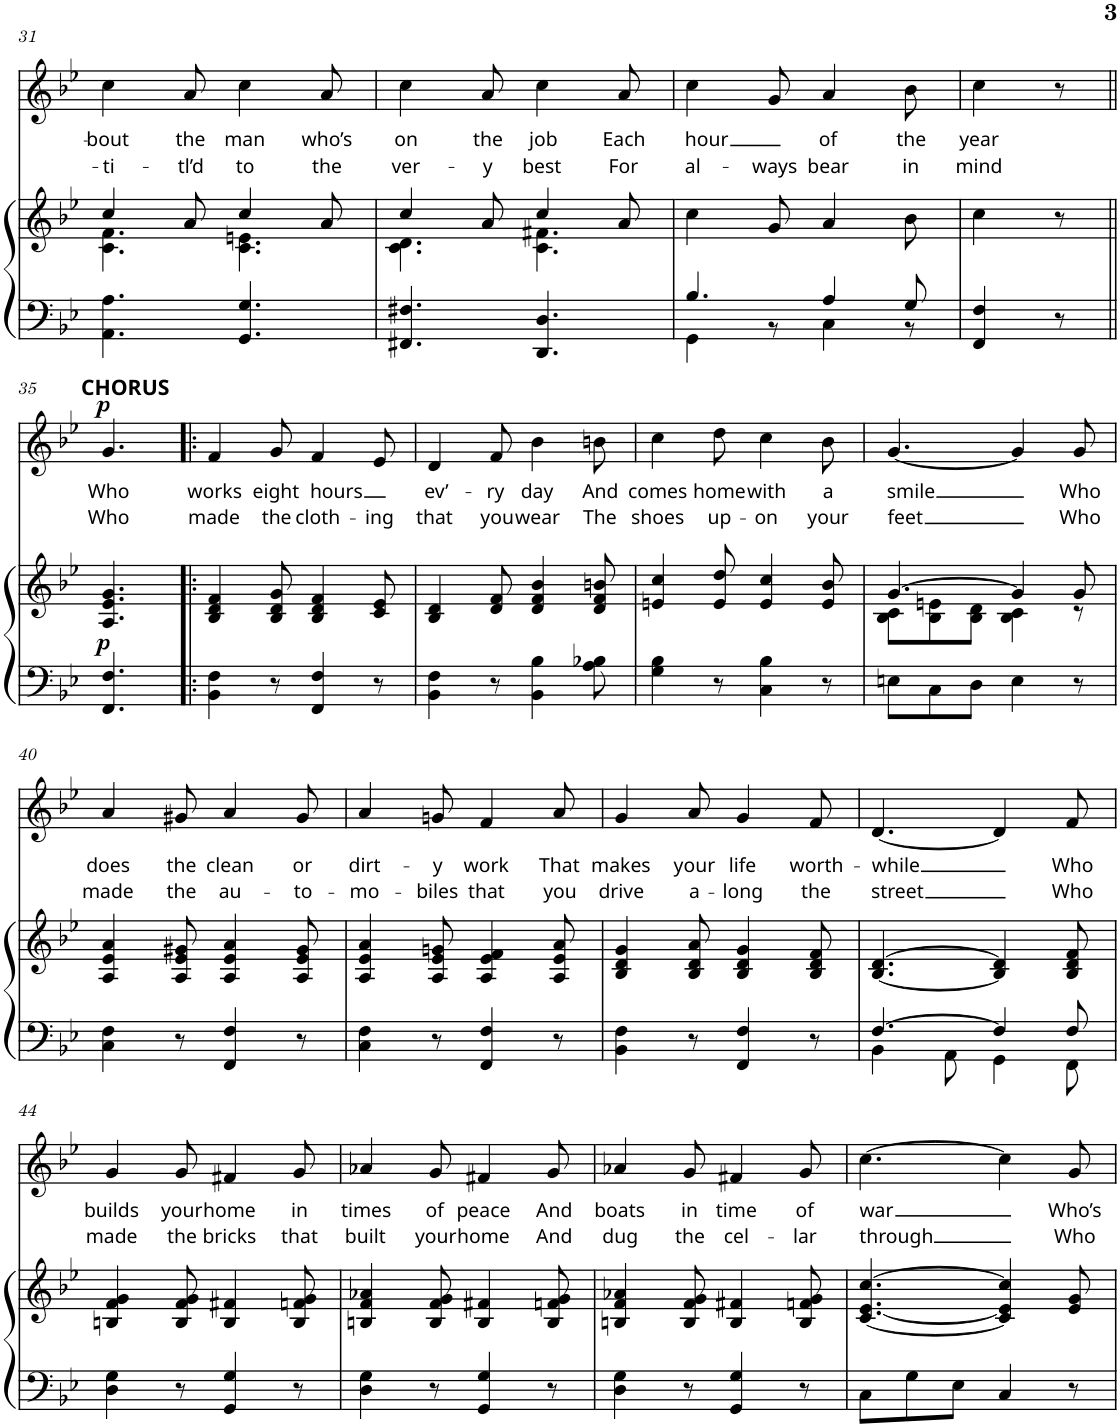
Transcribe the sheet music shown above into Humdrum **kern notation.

**kern	**kern	**dynam	**kern	**text	**text	**dynam
*part2	*part2	*part2	*part1	*part1	*part1	*part1
*staff3	*staff2	*staff2/3	*staff1	*staff1	*staff1	*staff1
*I"Piano	*	*	*I"Voice	*	*	*
*I'Pno.	*	*	*I'Vo.	*	*	*
!!LO:PB:g=z
*clefF4	*clefG2	*	*clefG2	*	*	*
*k[b-e-]	*k[b-e-]	*	*k[b-e-]	*	*	*
*M6/8	*M6/8	*	*M6/8	*	*	*
=31	=31	=31	=31	=31	=31	=31
*	*^	*	*	*	*	*
!	!	!	!	!	!LO:LY:b	!LO:LY:b	!
4.AA\ 4.A\	4cc/	4.c\ 4.f\	.	4cc\	-bout	ti-	.
!	!	!	!	!	!LO:LY:b	!LO:LY:b	!
.	8a/	.	.	8a/	the	-tl’d	.
!	!	!	!	!	!LO:LY:b	!LO:LY:b	!
4.GG/ 4.G/	4cc/	4.c\ 4.en\	.	4cc\	man	to	.
!	!	!	!	!	!LO:LY:b	!LO:LY:b	!
.	8a/	.	.	8a/	who’s	the	.
=32	=32	=32	=32	=32	=32	=32	=32
!	!	!	!	!	!LO:LY:b	!LO:LY:b	!
4.FF#X/ 4.F#X/	4cc/	4.c\ 4.d\	.	4cc\	on	ver-	.
!	!	!	!	!	!LO:LY:b	!LO:LY:b	!
.	8a/	.	.	8a/	the	-y	.
!	!	!	!	!	!LO:LY:b	!LO:LY:b	!
4.DD/ 4.D/	4cc/	4.c\ 4.f#X\	.	4cc\	job	best	.
!	!	!	!	!	!LO:LY:b	!LO:LY:b	!
.	8a/	.	.	8a/	Each	For	.
*	*v	*v	*	*	*	*	*
=33	=33	=33	=33	=33	=33	=33
*^	*	*	*	*	*	*
!	!	!	!	!	!LO:LY:b	!LO:LY:b	!
4.B-/	4GG\	4cc\	.	4cc\	hour	al-	.
!	!	!	!	!	!	!LO:LY:b	!
.	8r	8g/	.	8g/	.	-ways	.
!	!	!	!	!	!LO:LY:b	!LO:LY:b	!
4A/	4C\	4a/	.	4a/	of	bear	.
!	!	!	!	!	!LO:LY:b	!LO:LY:b	!
8G/	8r	8b-\	.	8b-\	the	in	.
=34	=34	=34	=34	=34	=34	=34	=34
!	!	!	!	!	!LO:LY:b	!LO:LY:b	!
*v	*v	*	*	*	*	*	*
4FF/ 4F/	4cc\	.	4cc\	year	mind	.
8r	8r	.	8r	.	.	.
!!LO:LB:g=z
=35||	=35||	=35||	=35||	=35||	=35||	=35||
!	!	!	!LO:TX:a:B:t=CHORUS	!	!	!
!	!	!LO:DY:b	!	!LO:LY:b	!LO:LY:b	!LO:DY:a
4.FF/ 4.F/	4.A/ 4.e-/ 4.g/	p	4.g/	Who	Who	p
=36!|:	=36!|:	=36!|:	=36!|:	=36!|:	=36!|:	=36!|:
!	!	!	!	!LO:LY:b	!LO:LY:b	!
4BB-\ 4F\	4B-/ 4d/ 4f/	.	4f/	works	made	.
!	!	!	!	!LO:LY:b	!LO:LY:b	!
8r	8B-/ 8d/ 8g/	.	8g/	eight	the	.
!	!	!	!	!LO:LY:b	!LO:LY:b	!
4FF/ 4F/	4B-/ 4d/ 4f/	.	4f/	hours	cloth-	.
!	!	!	!	!	!LO:LY:b	!
8r	8c/ 8e-/	.	8e-/	.	-ing	.
=37	=37	=37	=37	=37	=37	=37
!	!	!	!	!LO:LY:b	!LO:LY:b	!
4BB-\ 4F\	4B-/ 4d/	.	4d/	ev’-	that	.
!	!	!	!	!LO:LY:b	!LO:LY:b	!
8r	8d/ 8f/	.	8f/	-ry	you	.
!	!	!	!	!LO:LY:b	!LO:LY:b	!
4BB-\ 4B-\	4d/ 4f/ 4b-/	.	4b-\	day	wear	.
!	!	!	!	!LO:LY:b	!LO:LY:b	!
8A\ 8B-X\	8d/ 8f/ 8bn/	.	8bn\	And	The	.
=38	=38	=38	=38	=38	=38	=38
!	!	!	!	!LO:LY:b	!LO:LY:b	!
4G\ 4B-\	4en/ 4cc/	.	4cc\	comes	shoes	.
!	!	!	!	!LO:LY:b	!LO:LY:b	!
8r	8e/ 8dd/	.	8dd\	home	up-	.
!	!	!	!	!LO:LY:b	!LO:LY:b	!
4C\ 4B-\	4e/ 4cc/	.	4cc\	with	-on	.
!	!	!	!	!LO:LY:b	!LO:LY:b	!
8r	8e/ 8b-/	.	8b-\	a	your	.
=39	=39	=39	=39	=39	=39	=39
*	*^	*	*	*	*	*
!	!	!	!	!	!LO:LY:b	!LO:LY:b	!
8En\L	[4.g/	8B-\ 8c\L	.	[4.g/	smile	feet	.
8C\	.	8B-\ 8en\	.	.	.	.	.
8D\J	.	8B-\ 8d\J	.	.	.	.	.
4E\	4g/]	4B-\ 4c\	.	4g/]	.	.	.
!	!	!	!	!	!LO:LY:b	!LO:LY:b	!
8r	8g/	8r	.	8g/	Who	Who	.
!!LO:LB:g=z
=40	=40	=40	=40	=40	=40	=40	=40
!	!	!	!	!	!LO:LY:b	!LO:LY:b	!
*	*v	*v	*	*	*	*	*
4C\ 4F\	4A/ 4e-/ 4a/	.	4a/	does	made	.
!	!	!	!	!LO:LY:b	!LO:LY:b	!
8r	8A/ 8e-/ 8g#X/	.	8g#X/	the	the	.
!	!	!	!	!LO:LY:b	!LO:LY:b	!
4FF/ 4F/	4A/ 4e-/ 4a/	.	4a/	clean	au-	.
!	!	!	!	!LO:LY:b	!LO:LY:b	!
8r	8A/ 8e-/ 8g#/	.	8g#/	or	-to-	.
=41	=41	=41	=41	=41	=41	=41
!	!	!	!	!LO:LY:b	!LO:LY:b	!
4C\ 4F\	4A/ 4e-/ 4a/	.	4a/	dirt-	-mo-	.
!	!	!	!	!LO:LY:b	!LO:LY:b	!
8r	8A/ 8e-/ 8gn/	.	8gn/	-y	-biles	.
!	!	!	!	!LO:LY:b	!LO:LY:b	!
4FF/ 4F/	4A/ 4e-/ 4f/	.	4f/	work	that	.
!	!	!	!	!LO:LY:b	!LO:LY:b	!
8r	8A/ 8e-/ 8a/	.	8a/	That	you	.
=42	=42	=42	=42	=42	=42	=42
!	!	!	!	!LO:LY:b	!LO:LY:b	!
4BB-\ 4F\	4B-/ 4d/ 4g/	.	4g/	makes	drive	.
!	!	!	!	!LO:LY:b	!LO:LY:b	!
8r	8B-/ 8d/ 8a/	.	8a/	your	a-	.
!	!	!	!	!LO:LY:b	!LO:LY:b	!
4FF/ 4F/	4B-/ 4d/ 4g/	.	4g/	life	-long	.
!	!	!	!	!LO:LY:b	!LO:LY:b	!
8r	8B-/ 8d/ 8f/	.	8f/	worth-	the	.
=43	=43	=43	=43	=43	=43	=43
*^	*	*	*	*	*	*
!	!	!	!	!	!LO:LY:b	!LO:LY:b	!
[4.F/	4BB-\	[4.B-/ [4.d/	.	[4.d/	-while	street	.
.	8AA\	.	.	.	.	.	.
4F/]	4GG\	4B-/] 4d/]	.	4d/]	.	.	.
!	!	!	!	!	!LO:LY:b	!LO:LY:b	!
8F/	8FF\	8B-/ 8d/ 8f/	.	8f/	Who	Who	.
!!LO:LB:g=z
=44	=44	=44	=44	=44	=44	=44	=44
!	!	!	!	!	!LO:LY:b	!LO:LY:b	!
*v	*v	*	*	*	*	*	*
4D\ 4G\	4Bn/ 4f/ 4g/	.	4g/	builds	made	.
!	!	!	!	!LO:LY:b	!LO:LY:b	!
8r	8B/ 8f/ 8g/	.	8g/	your	the	.
!	!	!	!	!LO:LY:b	!LO:LY:b	!
4GG/ 4G/	4B/ 4f#X/	.	4f#X/	home	bricks	.
!	!	!	!	!LO:LY:b	!LO:LY:b	!
8r	8B/ 8fn/ 8g/	.	8g/	in	that	.
=45	=45	=45	=45	=45	=45	=45
!	!	!	!	!LO:LY:b	!LO:LY:b	!
4D\ 4G\	4Bn/ 4f/ 4a-X/	.	4a-X/	times	built	.
!	!	!	!	!LO:LY:b	!LO:LY:b	!
8r	8B/ 8f/ 8g/	.	8g/	of	your	.
!	!	!	!	!LO:LY:b	!LO:LY:b	!
4GG/ 4G/	4B/ 4f#X/	.	4f#X/	peace	home	.
!	!	!	!	!LO:LY:b	!LO:LY:b	!
8r	8B/ 8fn/ 8g/	.	8g/	And	And	.
=46	=46	=46	=46	=46	=46	=46
!	!	!	!	!LO:LY:b	!LO:LY:b	!
4D\ 4G\	4Bn/ 4f/ 4a-X/	.	4a-X/	boats	dug	.
!	!	!	!	!LO:LY:b	!LO:LY:b	!
8r	8B/ 8f/ 8g/	.	8g/	in	the	.
!	!	!	!	!LO:LY:b	!LO:LY:b	!
4GG/ 4G/	4B/ 4f#X/	.	4f#X/	time	cel-	.
!	!	!	!	!LO:LY:b	!LO:LY:b	!
8r	8B/ 8fn/ 8g/	.	8g/	of	-lar	.
=47	=47	=47	=47	=47	=47	=47
!	!	!	!	!LO:LY:b	!LO:LY:b	!
8C\L	[4.c/ [4.e-/ [4.cc/	.	[4.cc\	war	through	.
8G\	.	.	.	.	.	.
8E-\J	.	.	.	.	.	.
4C/	4c/] 4e-/] 4cc/]	.	4cc\]	.	.	.
!	!	!	!	!LO:LY:b	!LO:LY:b	!
8r	8e-/ 8g/	.	8g/	Who’s	Who	.
=	=	=	=	=	=	=
*-	*-	*-	*-	*-	*-	*-
